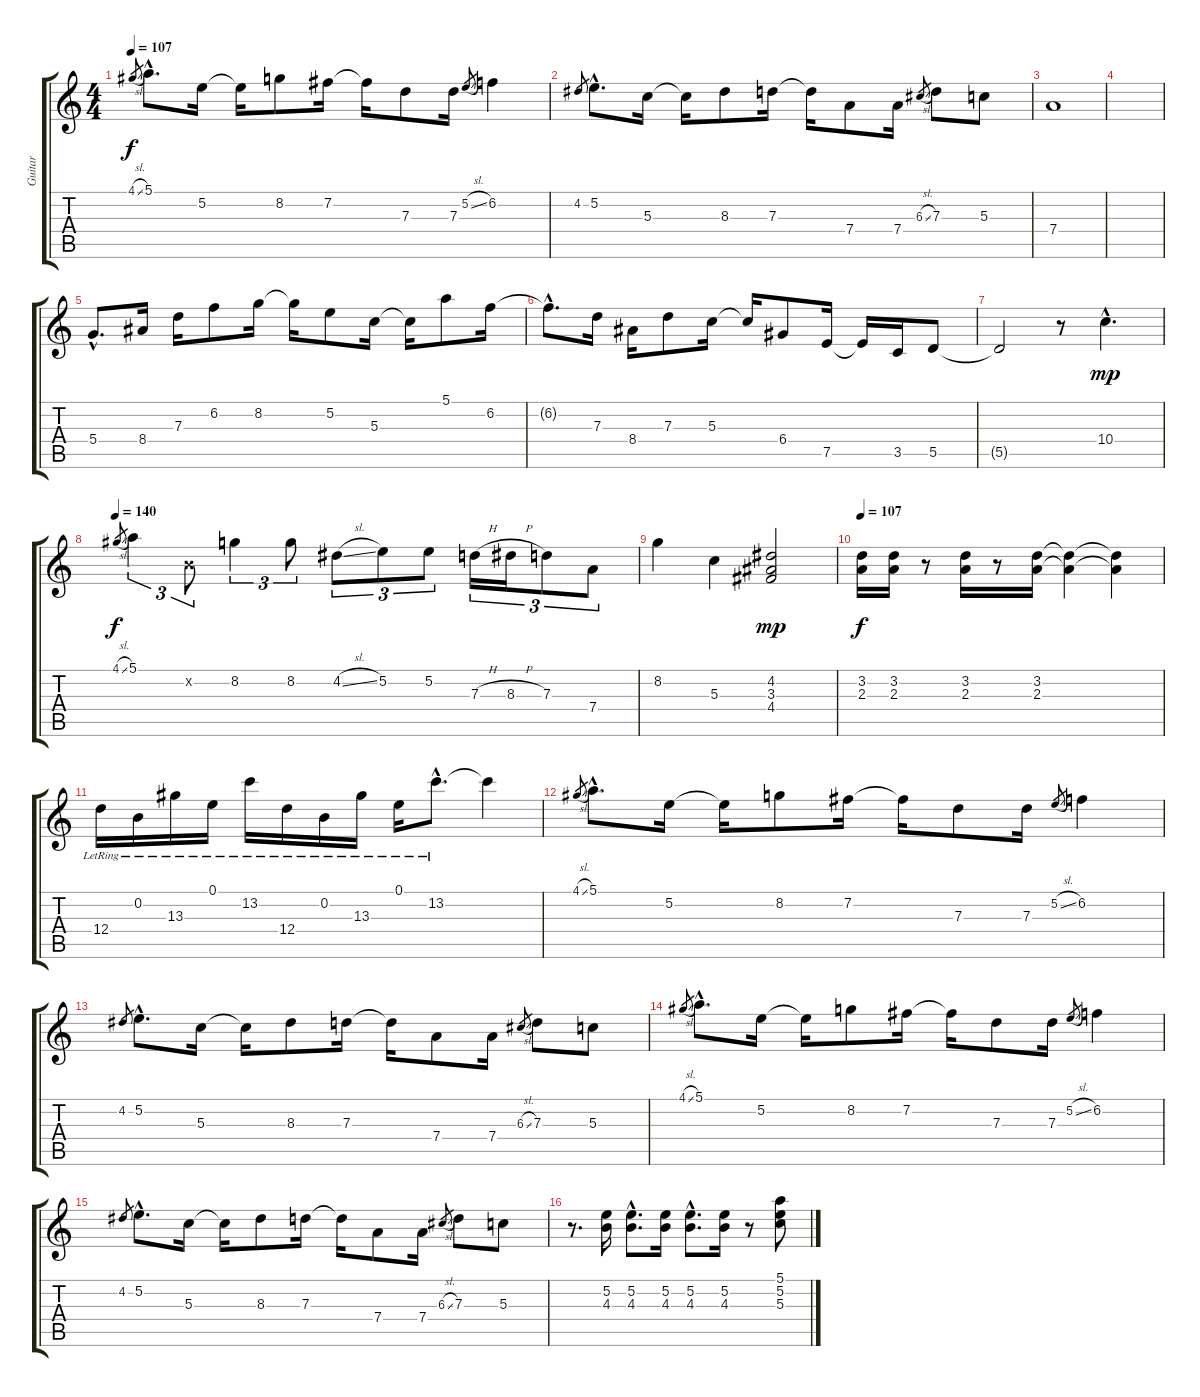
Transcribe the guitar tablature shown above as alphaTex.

\track ("Guitar" "Guitar") {instrument electricguitarjazz}
\staff {score tabs}
\tuning (E4 B3 G3 D3 A2 E2) {hide}
\ts (4 4)
\tempo 107
\clef g2
\ks c
4.1{sl}.8{gr dy f} 5.1{hac}.8{d} 5.2.16 5.2{t}.16 8.2.8 7.2.16 7.2{t}.16 7.3.8 7.3.16 5.2{sl}.8{gr} 6.2.4 |
4.2.8{gr} 5.2{hac}.8{d} 5.3.16 5.3{t}.16 8.3.8 7.3.16 7.3{t}.16 7.4.8 7.4.16 6.3{sl}.8{gr} 7.3.8 5.3.8 |
7.4.1 |
|
5.4{hac}.8{d} 8.4.16 7.3.16 6.2.8 8.2.16 8.2{t}.16 5.2.8 5.3.16 5.3{t}.16 5.1.8 6.2.16 |
6.2{hac t}.8{d} 7.3.16 8.4.16 7.3.8 5.3.16 5.3{t}.16 6.4.8 7.5.16 7.5{t}.16 3.5.16 5.5.8 |
5.5{t}.2 r.8 10.4{hac}.4{d dy mp} |
\tempo 140
4.1{sl}.8{gr dy f} 5.1.4{tu (3 2)} 0.2{x}.8{tu (3 2)} 8.2.4{tu (3 2)} 8.2.8{tu (3 2)} 4.2{sl}.8{tu (3 2)} 5.2.8{tu (3 2)} 5.2.8{tu (3 2)} 7.3{h}.16{tu (3 2)} 8.3{h}.16{tu (3 2)} 7.3.8{tu (3 2)} 7.4.8{tu (3 2)} |
8.2.4 5.3.4 (4.2 3.3 4.4).2{dy mp} |
\tempo 107
(3.2 2.3).16{dy f} (3.2 2.3).16 r.8 (3.2 2.3).16 r.8 (3.2 2.3).16 (3.2{t} 2.3{t}).4 (3.2{t} 2.3{t}).4 |
12.4{lr}.16 0.2{lr}.16 13.3{lr}.16 0.1{lr}.16 13.2{lr}.16 12.4{lr}.16 0.2{lr}.16 13.3{lr}.16 0.1{lr}.16 13.2{hac lr}.8{d} 13.2{t}.4 |
4.1{sl}.8{gr} 5.1{hac}.8{d} 5.2.16 5.2{t}.16 8.2.8 7.2.16 7.2{t}.16 7.3.8 7.3.16 5.2{sl}.8{gr} 6.2.4 |
4.2.8{gr} 5.2{hac}.8{d} 5.3.16 5.3{t}.16 8.3.8 7.3.16 7.3{t}.16 7.4.8 7.4.16 6.3{sl}.8{gr} 7.3.8 5.3.8 |
4.1{sl}.8{gr} 5.1{hac}.8{d} 5.2.16 5.2{t}.16 8.2.8 7.2.16 7.2{t}.16 7.3.8 7.3.16 5.2{sl}.8{gr} 6.2.4 |
4.2.8{gr} 5.2{hac}.8{d} 5.3.16 5.3{t}.16 8.3.8 7.3.16 7.3{t}.16 7.4.8 7.4.16 6.3{sl}.8{gr} 7.3.8 5.3.8 |
r.8{d} (5.2 4.3).16 (5.2{hac} 4.3{hac}).8{d} (5.2 4.3).16 (5.2{hac} 4.3{hac}).8{d} (5.2 4.3).16 r.8 (5.1 5.2 5.3).8
